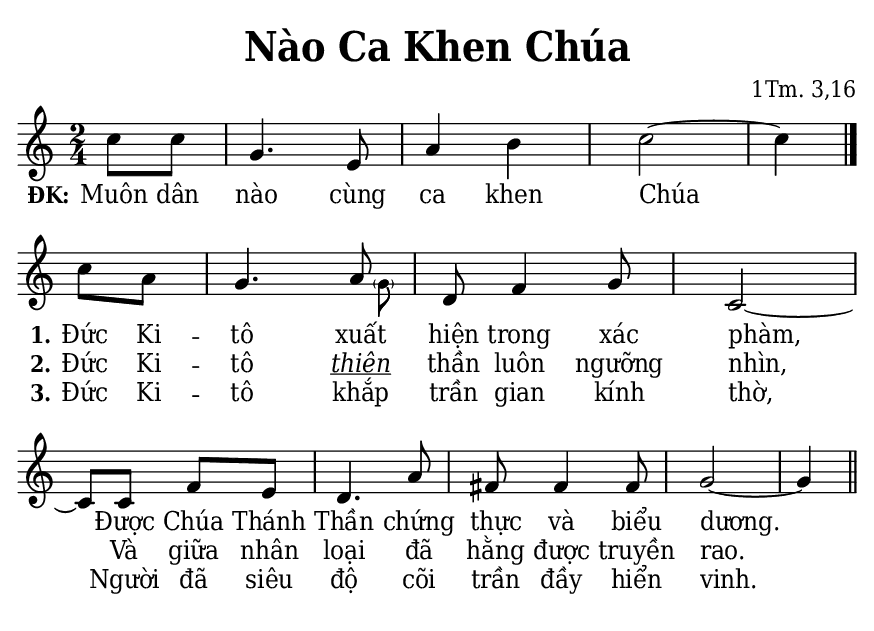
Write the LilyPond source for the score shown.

% Cài đặt chung\
\version "2.22.1"
\include "english.ly"

\header {
  title = \markup { \fontsize #1 "Nào Ca Khen Chúa" }
  composer = "1Tm. 3,16"
  %arranger = "Lm. Kim Long"
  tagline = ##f
}

% Nhạc phiên khúc
nhacPhienKhucSop = \relative c'' {
  \partial 4 c8 c |
  g4. e8 |
  a4 b |
  c2 ~ |
  c4 \bar "|." \break
  
  c8 a |
  g4.
  <<
    {
      \voiceOne
      a8
    }
    \new Voice = "splitpart" {
      \voiceTwo
      \once \override NoteColumn.force-hshift = #2
      \tweak font-size #-2
      \parenthesize
      g
    }
  >>
  \oneVoice
  d f4 g8 |
  c,2 ~ |
  c8 c f e |
  d4. a'8 |
  fs fs4 fs8 |
  g2 ~ |
  g4 \bar "||"
}

nhacPhienKhucAlto = \relative c' {
  
}

% Lời phiên khúc
loiPhienKhucSop = \lyrics {
  \set stanza = "ĐK:"
  Muôn dân nào cùng ca khen Chúa
  <<
    {
      \set stanza = "1."
      Đức Ki -- tô xuất hiện trong xác phàm,
      Được Chúa Thánh Thần chứng thực và biểu dương.
    }
    \new Lyrics {
	    \set associatedVoice = "beSop"
	    \set stanza = "2."
	    Đức Ki -- tô \markup { \italic \underline "thiên" }
	    thần luôn ngưỡng nhìn,
	    Và giữa nhân loại đã hằng được truyền rao.
    }
    \new Lyrics {
	    \set associatedVoice = "beSop"
	    \set stanza = "3."
	    Đức Ki -- tô khắp trần gian kính thờ,
	    Người đã siêu độ cõi trần đầy hiển vinh.
    }
  >>
}

% Dàn trang
\paper {
  #(set-paper-size "a5")
  top-margin = 3\mm
  bottom-margin = 3\mm
  left-margin = 3\mm
  right-margin = 3\mm
  indent = #0
  #(define fonts
	 (make-pango-font-tree "Deja Vu Serif Condensed"
	 		       "Deja Vu Serif Condensed"
			       "Deja Vu Serif Condensed"
			       (/ 20 20)))
  print-page-number = ##f
  system-system-spacing = #'((basic-distance . 0.1) (padding . 3))
}

TongNhip = {
  \key c \major \time 2/4
  \set Timing.beamExceptions = #'()
  \set Timing.baseMoment = #(ly:make-moment 1/4)
}

% Đổi kích thước nốt cho bè phụ
notBePhu =
#(define-music-function (font-size music) (number? ly:music?)
   (for-some-music
     (lambda (m)
       (if (music-is-of-type? m 'rhythmic-event)
           (begin
             (set! (ly:music-property m 'tweaks)
                   (cons `(font-size . ,font-size)
                         (ly:music-property m 'tweaks)))
             #t)
           #f))
     music)
   music)

\score {
  \new ChoirStaff <<
    \new Staff \with {
        \consists "Merge_rests_engraver"
        printPartCombineTexts = ##f
      }
      <<
      \new Voice \TongNhip \partCombine 
        \nhacPhienKhucSop
        \notBePhu -1 { \nhacPhienKhucAlto }
      \new NullVoice = beSop \nhacPhienKhucSop
      \new Lyrics \lyricsto beSop \loiPhienKhucSop
      >>
  >>
  \layout {
    %\override Staff.TimeSignature.transparent = ##t
    \override Lyrics.LyricSpace.minimum-distance = #0.8
    \override Score.BarNumber.break-visibility = ##(#f #f #f)
    \override Score.SpacingSpanner.uniform-stretching = ##t
  } 
}
